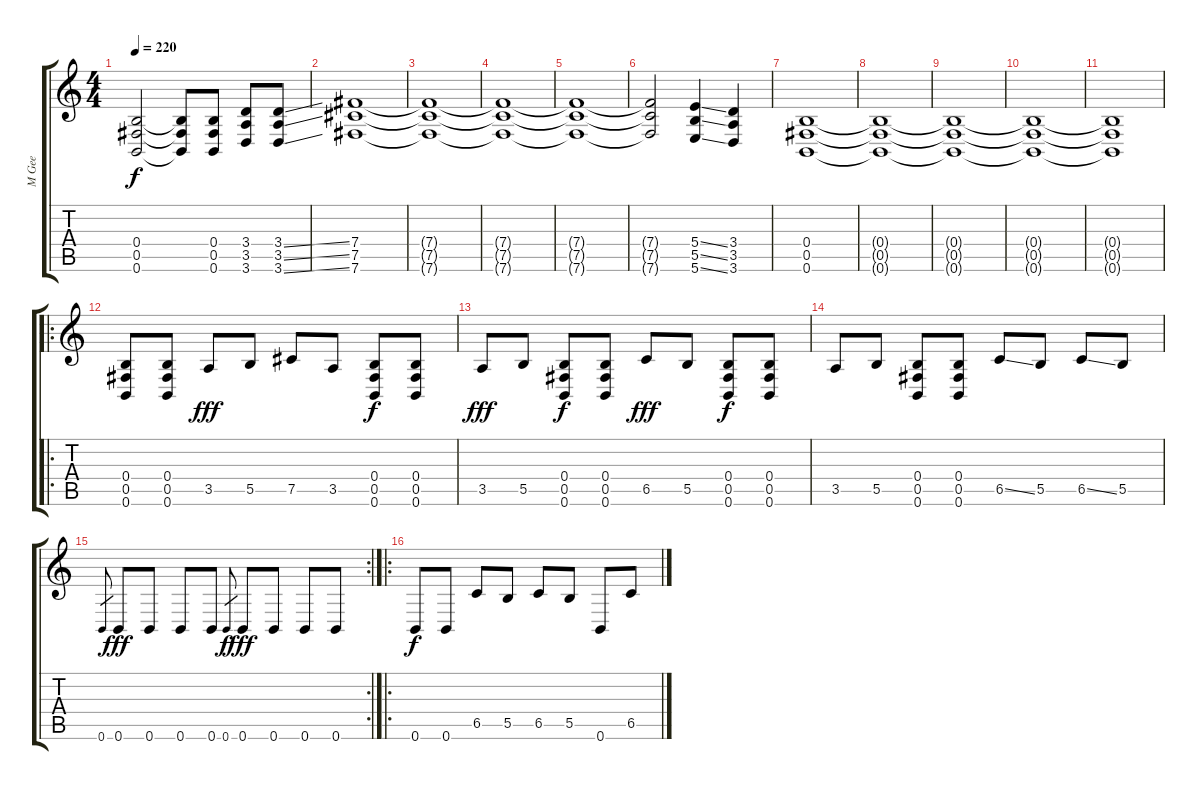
\track ("M Gee" "M Gee") {instrument distortionguitar}
\staff {score tabs}
\tuning (Db4 Ab3 E3 B2 Gb2 B1) {hide}
\ts (4 4)
\tempo 220
\clef g2
\ks c
(0.4{t} 0.5{t} 0.6{t}).2{dy f} (0.4{t} 0.5{t} 0.6{t}).8 (0.4 0.5 0.6).8 (3.4 3.5 3.6).8 (3.4{ss} 3.5{ss} 3.6{ss}).8 |
(7.4 7.5 7.6).1 |
(7.4{t} 7.5{t} 7.6{t}).1 |
(7.4{t} 7.5{t} 7.6{t}).1 |
(7.4{t} 7.5{t} 7.6{t}).1 |
(7.4{t} 7.5{t} 7.6{t}).2 (5.4{ss} 5.5{ss} 5.6{ss}).4 (3.4 3.5 3.6).4 |
(0.4 0.5 0.6).1 |
(0.4{t} 0.5{t} 0.6{t}).1 |
(0.4{t} 0.5{t} 0.6{t}).1 |
(0.4{t} 0.5{t} 0.6{t}).1 |
(0.4{t} 0.5{t} 0.6{t}).1 |
\ro
(0.4 0.5 0.6).8 (0.4 0.5 0.6).8 3.5.8{dy fff} 5.5.8 7.5.8 3.5.8 (0.4 0.5 0.6).8{dy f} (0.4 0.5 0.6).8 |
3.5.8{dy fff} 5.5.8 (0.4 0.5 0.6).8{dy f} (0.4 0.5 0.6).8 6.5.8{dy fff} 5.5.8 (0.4 0.5 0.6).8{dy f} (0.4 0.5 0.6).8 |
3.5.8 5.5.8 (0.4 0.5 0.6).8 (0.4 0.5 0.6).8 6.5{ss}.8 5.5.8 6.5{ss}.8 5.5.8 |
\rc 2
0.6.8{gr} 0.6.8{dy fff} 0.6.8 0.6.8 0.6.8 0.6.8{gr dy f} 0.6.8{dy fff} 0.6.8 0.6.8 0.6.8 |
\ro
0.6.8{dy f} 0.6.8 6.5.8 5.5.8 6.5.8 5.5.8 0.6.8 6.5.8
